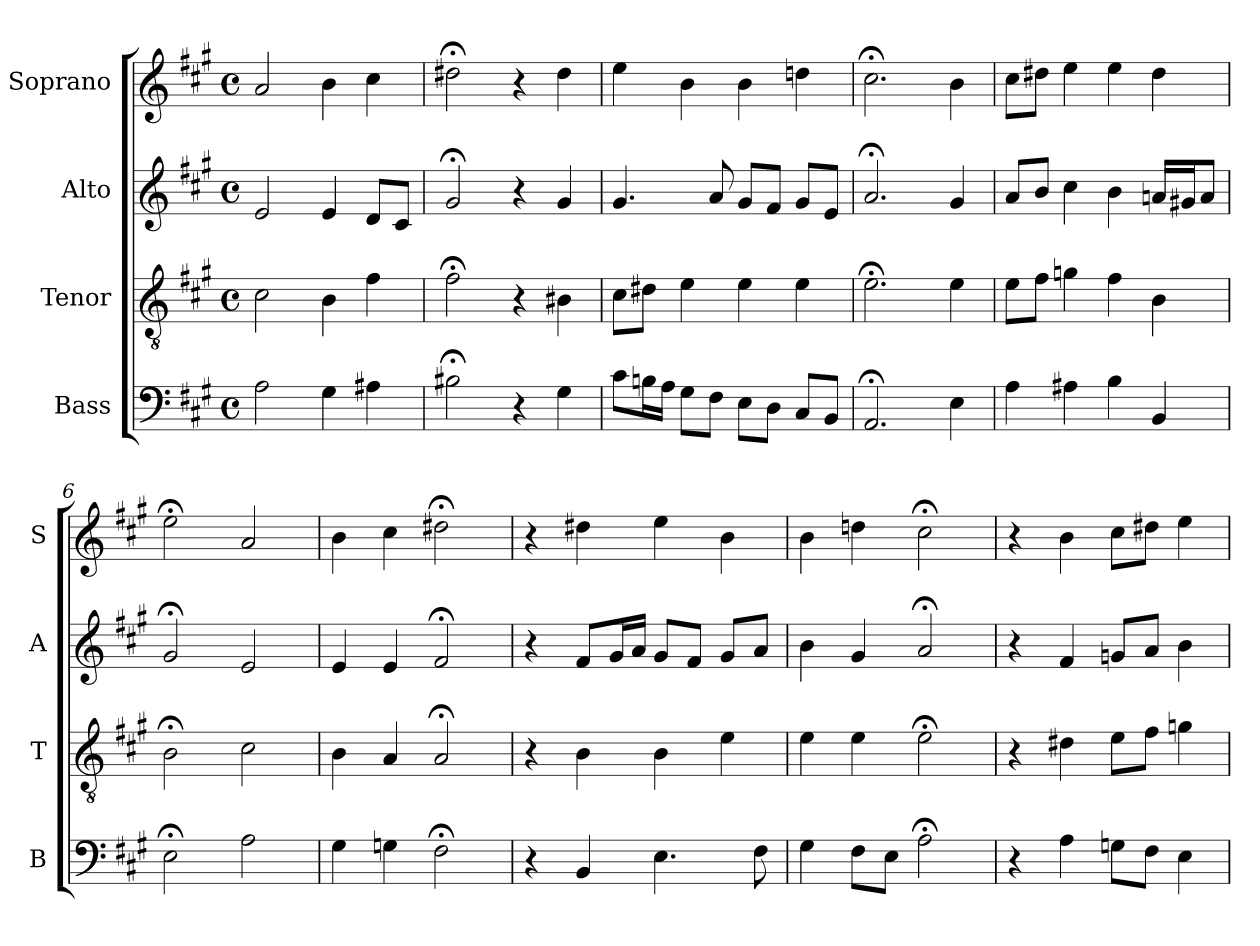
**kern	**kern	**kern	**kern
*part4	*part3	*part2	*part1
*staff4	*staff3	*staff2	*staff1
*I"Bass	*I"Tenor	*I"Alto	*I"Soprano
*I'B	*I'T	*I'A	*I'S
*clefF4	*clefGv2	*clefG2	*clefG2
*k[f#c#g#]	*k[f#c#g#]	*k[f#c#g#]	*k[f#c#g#]
*A:	*A:	*A:	*A:
*M4/4	*M4/4	*M4/4	*M4/4
*met(c)	*met(c)	*met(c)	*met(c)
*MM100	*MM100	*MM100	*MM100
=1	=1	=1	=1
2A	2c#	2e	2a
4G#	4B	4e	4b
4A#X	4f#	8dL	4cc#
.	.	8c#J	.
=2	=2	=2	=2
2B#X;<	2f#;<	2g#;<	2dd#X;<
4r	4r	4r	4r
4G#	4B#X	4g#	4dd#
=3	=3	=3	=3
8c#L	8c#L	4.g#	4ee
16BnL	8d#XJ	.	.
16AJJ	.	.	.
8G#L	4e	.	4b
8F#J	.	8a	.
8EL	4e	8g#L	4b
8DJ	.	8f#J	.
8C#L	4e	8g#L	4ddn
8BBJ	.	8eJ	.
=4	=4	=4	=4
2.AA;<	2.e;<	2.a;<	2.cc#;<
4E	4e	4g#	4b
=5	=5	=5	=5
4A	8eL	8aL	8cc#L
.	8f#J	8bJ	8dd#XJ
4A#X	4gn	4cc#	4ee
4B	4f#	4b	4ee
4BB	4B	16anLL	4dd#
.	.	16g#XJ	.
.	.	8aJ	.
=6	=6	=6	=6
2E;<	2B;<	2g#;<	2ee;<
2A	2c#	2e	2a
=7	=7	=7	=7
4G#	4B	4e	4b
4Gni	4Ai	4ei	4cc#i
2F#;<	2A;<	2f#;<	2dd#X;<
=8	=8	=8	=8
4r	4r	4r	4r
4BB	4B	8f#L	4dd#X
.	.	16g#L	.
.	.	16aJJ	.
4.E	4B	8g#L	4ee
.	.	8f#J	.
.	4e	8g#L	4b
8F#	.	8aJ	.
=9	=9	=9	=9
4G#	4e	4b	4b
8F#L	4e	4g#	4ddn
8EJ	.	.	.
2A;<	2e;<	2a;<	2cc#;<
=10	=10	=10	=10
4r	4r	4r	4r
4Ai	4d#Xi	4f#i	4bi
8GnL	8eL	8gnL	8cc#L
8F#J	8f#J	8aJ	8dd#XJ
4E	4gn	4b	4ee
=	=	=	=
*-	*-	*-	*-
